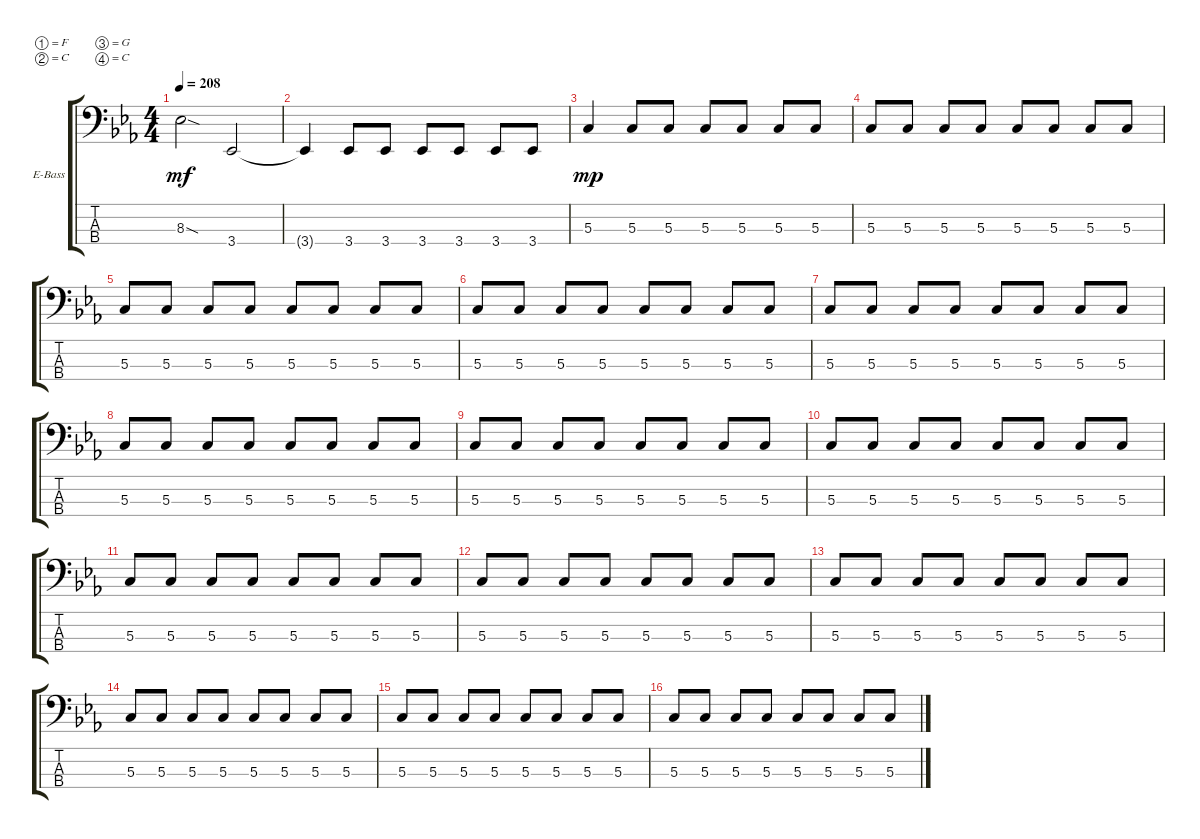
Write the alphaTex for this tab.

\defaultSystemsLayout 4
\bracketExtendMode groupsimilarinstruments
\firstSystemTrackNameOrientation horizontal
\otherSystemsTrackNameOrientation horizontal
\track ("Electric Bass" "E-Bass") {instrument electricbassfinger}
\staff {score tabs}
\tuning (F2 C2 G1 C1)
\ts (4 4)
\tempo 208
\clef f4
\ks eb
8.3{sod t}.2{dy mf} 3.4.2 |
3.4{t}.4 3.4.8 3.4.8 3.4.8 3.4.8 3.4.8 3.4.8 |
5.3.4{dy mp} 5.3.8 5.3.8 5.3.8 5.3.8 5.3.8 5.3.8 |
5.3.8 5.3.8 5.3.8 5.3.8 5.3.8 5.3.8 5.3.8 5.3.8 |
5.3.8 5.3.8 5.3.8 5.3.8 5.3.8 5.3.8 5.3.8 5.3.8 |
5.3.8 5.3.8 5.3.8 5.3.8 5.3.8 5.3.8 5.3.8 5.3.8 |
5.3.8 5.3.8 5.3.8 5.3.8 5.3.8 5.3.8 5.3.8 5.3.8 |
5.3.8 5.3.8 5.3.8 5.3.8 5.3.8 5.3.8 5.3.8 5.3.8 |
5.3.8 5.3.8 5.3.8 5.3.8 5.3.8 5.3.8 5.3.8 5.3.8 |
5.3.8 5.3.8 5.3.8 5.3.8 5.3.8 5.3.8 5.3.8 5.3.8 |
5.3.8 5.3.8 5.3.8 5.3.8 5.3.8 5.3.8 5.3.8 5.3.8 |
5.3.8 5.3.8 5.3.8 5.3.8 5.3.8 5.3.8 5.3.8 5.3.8 |
5.3.8 5.3.8 5.3.8 5.3.8 5.3.8 5.3.8 5.3.8 5.3.8 |
5.3.8 5.3.8 5.3.8 5.3.8 5.3.8 5.3.8 5.3.8 5.3.8 |
5.3.8 5.3.8 5.3.8 5.3.8 5.3.8 5.3.8 5.3.8 5.3.8 |
5.3.8 5.3.8 5.3.8 5.3.8 5.3.8 5.3.8 5.3.8 5.3.8
